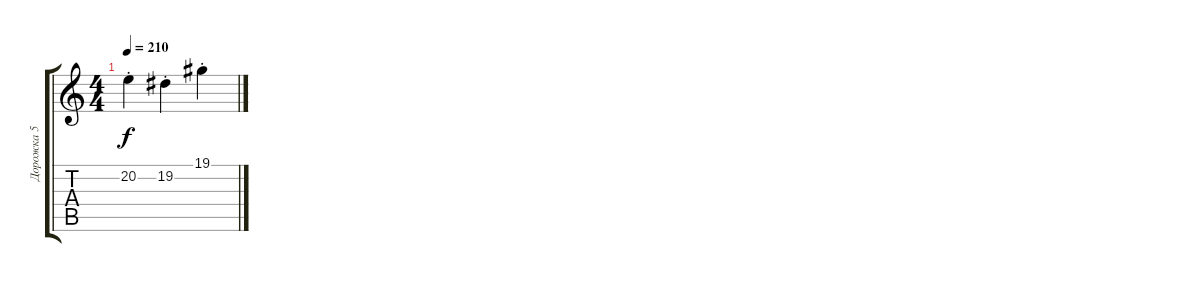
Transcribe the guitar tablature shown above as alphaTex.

\track ("Дорожка 5" "Дорожка 5") {instrument tremolostrings}
\staff {score tabs}
\tuning (Db4 Ab3 E3 B2 Gb2 Db2) {hide}
\ts (4 4)
\tempo 210
\clef g2
\ks c
20.2{st}.4{dy f} 19.2{st}.4 19.1{st}.4
